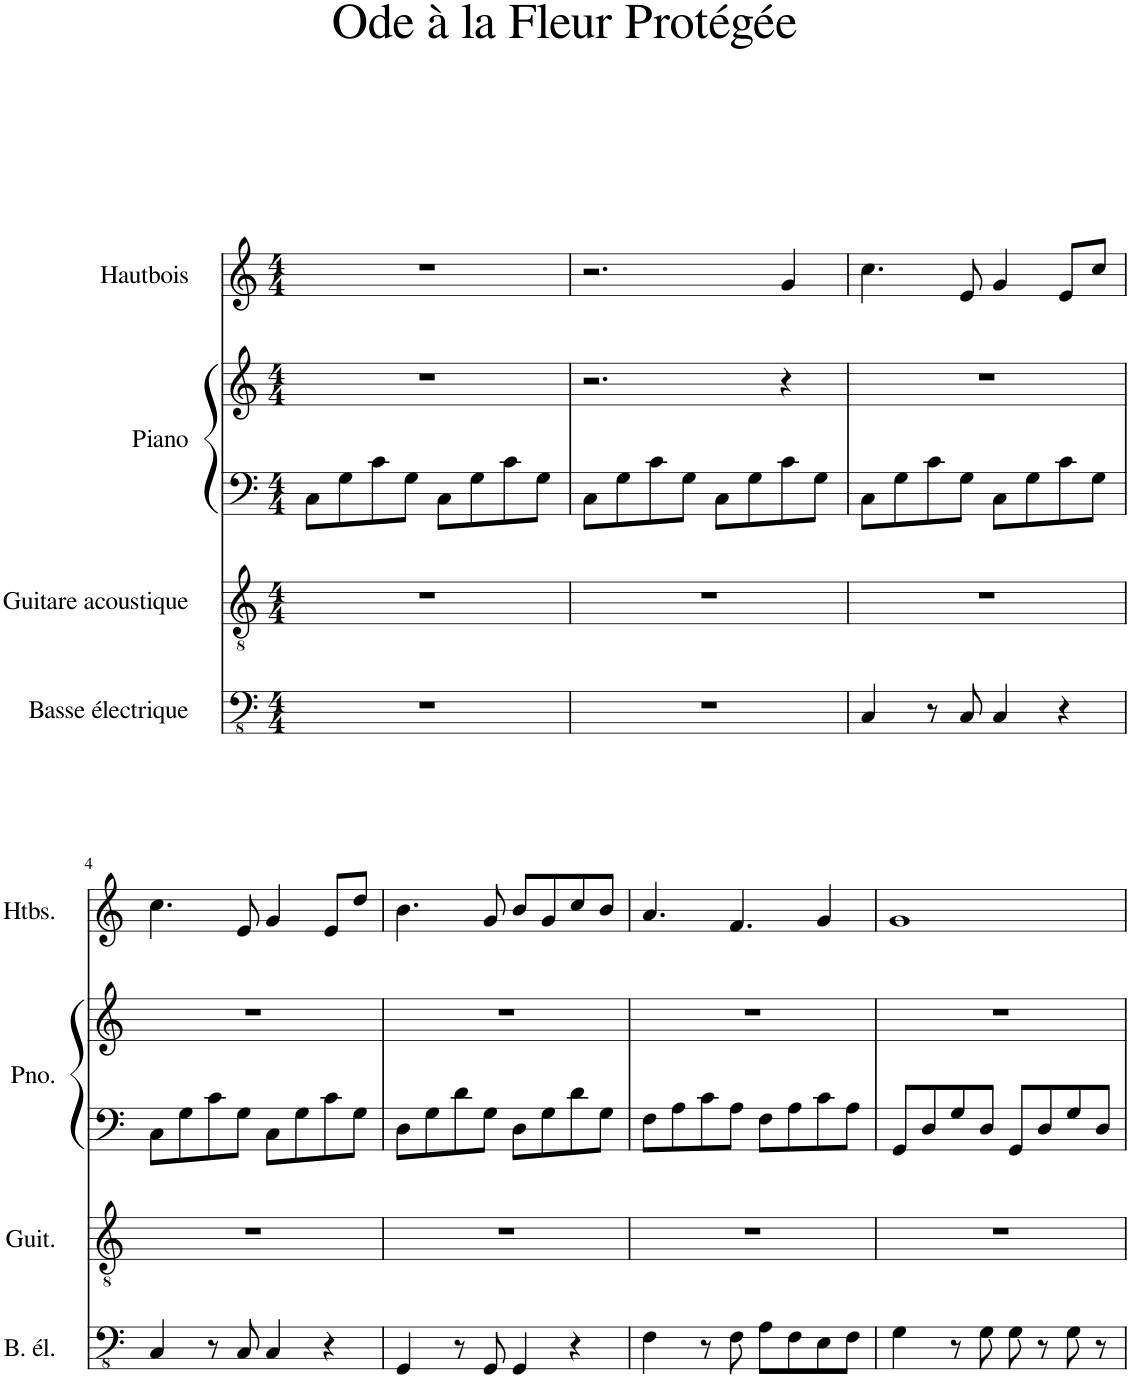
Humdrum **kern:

**kern	**kern	**kern	**kern	**kern
*part4	*part3	*part2	*part2	*part1
*staff5	*staff4	*staff3	*staff2	*staff1
*I"Basse électrique	*I"Guitare acoustique	*I"Piano	*	*I"Hautbois
*I'B. él.	*I'Guit.	*I'Pno.	*	*I'Htbs.
*clefFv4	*clefGv2	*clefF4	*clefG2	*clefG2
*k[]	*k[]	*k[]	*k[]	*k[]
*M4/4	*M4/4	*M4/4	*M4/4	*M4/4
=1	=1	=1	=1	=1
1r	1r	8C\L	1r	1r
.	.	8G\	.	.
.	.	8c\	.	.
.	.	8G\J	.	.
.	.	8C\L	.	.
.	.	8G\	.	.
.	.	8c\	.	.
.	.	8G\J	.	.
=2	=2	=2	=2	=2
1r	1r	8C\L	2.r	2.r
.	.	8G\	.	.
.	.	8c\	.	.
.	.	8G\J	.	.
.	.	8C\L	.	.
.	.	8G\	.	.
.	.	8c\	4r	4g/
.	.	8G\J	.	.
=3	=3	=3	=3	=3
4CC/	1r	8C\L	1r	4.cc\
.	.	8G\	.	.
8r	.	8c\	.	.
8CC/	.	8G\J	.	8e/
4CC/	.	8C\L	.	4g/
.	.	8G\	.	.
4r	.	8c\	.	8e/L
.	.	8G\J	.	8cc/J
!!LO:LB:g=z
=4	=4	=4	=4	=4
4CC/	1r	8C\L	1r	4.cc\
.	.	8G\	.	.
8r	.	8c\	.	.
8CC/	.	8G\J	.	8e/
4CC/	.	8C\L	.	4g/
.	.	8G\	.	.
4r	.	8c\	.	8e/L
.	.	8G\J	.	8dd/J
=5	=5	=5	=5	=5
4GGG/	1r	8D\L	1r	4.b\
.	.	8G\	.	.
8r	.	8d\	.	.
8GGG/	.	8G\J	.	8g/
4GGG/	.	8D\L	.	8b/L
.	.	8G\	.	8g/
4r	.	8d\	.	8cc/
.	.	8G\J	.	8b/J
=6	=6	=6	=6	=6
4FF\	1r	8F\L	1r	4.a/
.	.	8A\	.	.
8r	.	8c\	.	.
8FF\	.	8A\J	.	4.f/
8AA\L	.	8F\L	.	.
8FF\	.	8A\	.	.
8EE\	.	8c\	.	4g/
8FF\J	.	8A\J	.	.
=7	=7	=7	=7	=7
4GG\	1r	8GG/L	1r	1g
.	.	8D/	.	.
8r	.	8G/	.	.
8GG\	.	8D/J	.	.
8GG\	.	8GG/L	.	.
8r	.	8D/	.	.
8GG\	.	8G/	.	.
8r	.	8D/J	.	.
=	=	=	=	=
*-	*-	*-	*-	*-
